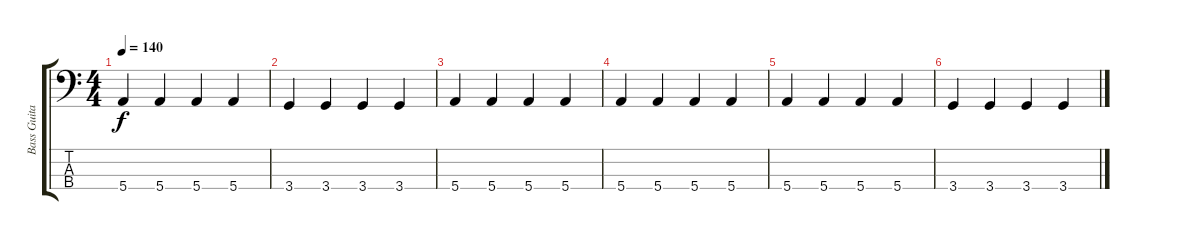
\track ("Bass Guitar" "Bass Guita") {instrument electricbassfinger}
\staff {score tabs}
\tuning (G2 D2 A1 E1) {hide}
\ts (4 4)
\tempo 140
\clef f4
\ks c
5.4.4{dy f} 5.4.4 5.4.4 5.4.4 |
3.4.4 3.4.4 3.4.4 3.4.4 |
5.4.4 5.4.4 5.4.4 5.4.4 |
5.4.4 5.4.4 5.4.4 5.4.4 |
5.4.4{volume 2} 5.4.4 5.4.4 5.4.4 |
3.4.4 3.4.4 3.4.4 3.4.4
